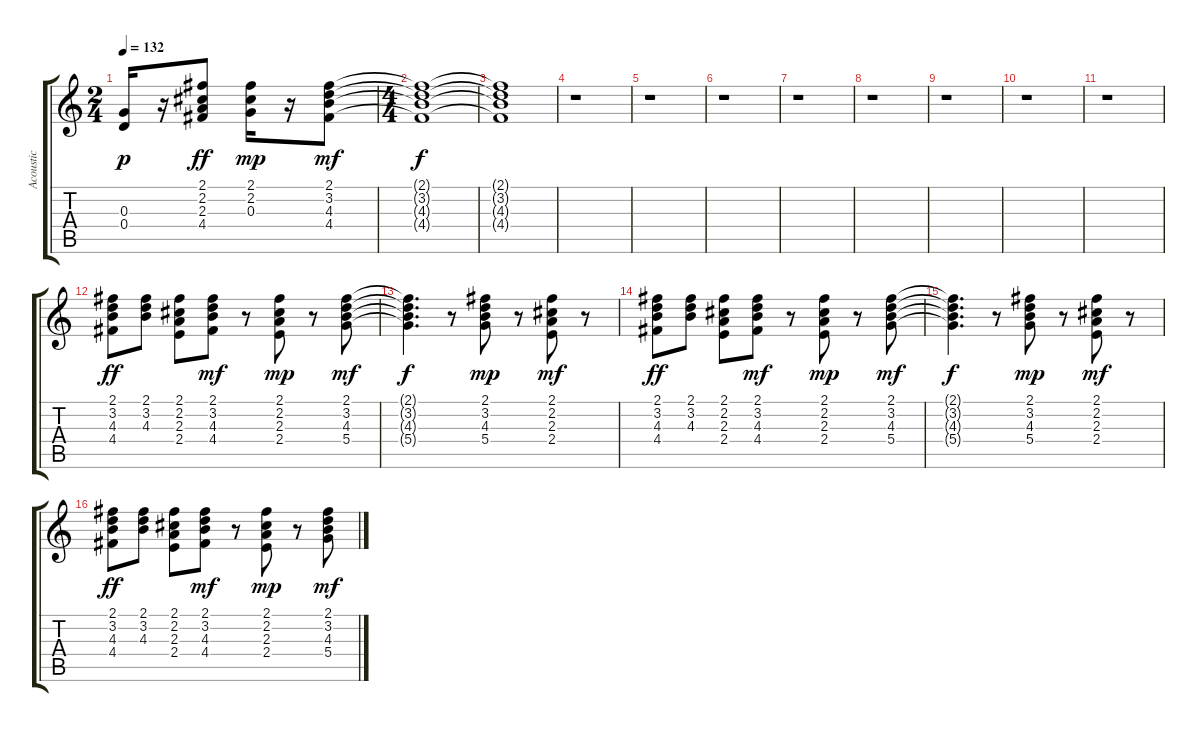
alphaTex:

\track ("Acoustic" "Acoustic") {instrument acousticguitarsteel}
\staff {score tabs}
\tuning (E4 B3 G3 D3 A2 E2) {hide}
\ts (2 4)
\tempo 132
\clef g2
\ks c
(0.3 0.4).16{dy p} r.16 (2.1 2.2 2.3 4.4).8{dy ff} (2.1 2.2 0.3).16{dy mp} r.16 (2.1 3.2 4.3 4.4).8{dy mf} |
\ts (4 4)
(2.1{t} 3.2{t} 4.3{t} 4.4{t}).1{dy f} |
(2.1{t} 3.2{t} 4.3{t} 4.4{t}).1 |
r.1 |
r.1 |
r.1 |
r.1 |
r.1 |
r.1 |
r.1 |
r.1 |
(2.1 3.2 4.3 4.4).8{dy ff} (2.1 3.2 4.3).8 (2.1 2.2 2.3 2.4).8 (2.1 3.2 4.3 4.4).8{dy mf} r.8 (2.1 2.2 2.3 2.4).8{dy mp} r.8 (2.1 3.2 4.3 5.4).8{dy mf} |
(2.1{t} 3.2{t} 4.3{t} 5.4{t}).4{d dy f} r.8 (2.1 3.2 4.3 5.4).8{dy mp} r.8 (2.1 2.2 2.3 2.4).8{dy mf} r.8 |
(2.1 3.2 4.3 4.4).8{dy ff} (2.1 3.2 4.3).8 (2.1 2.2 2.3 2.4).8 (2.1 3.2 4.3 4.4).8{dy mf} r.8 (2.1 2.2 2.3 2.4).8{dy mp} r.8 (2.1 3.2 4.3 5.4).8{dy mf} |
(2.1{t} 3.2{t} 4.3{t} 5.4{t}).4{d dy f} r.8 (2.1 3.2 4.3 5.4).8{dy mp} r.8 (2.1 2.2 2.3 2.4).8{dy mf} r.8 |
(2.1 3.2 4.3 4.4).8{dy ff} (2.1 3.2 4.3).8 (2.1 2.2 2.3 2.4).8 (2.1 3.2 4.3 4.4).8{dy mf} r.8 (2.1 2.2 2.3 2.4).8{dy mp} r.8 (2.1 3.2 4.3 5.4).8{dy mf}
